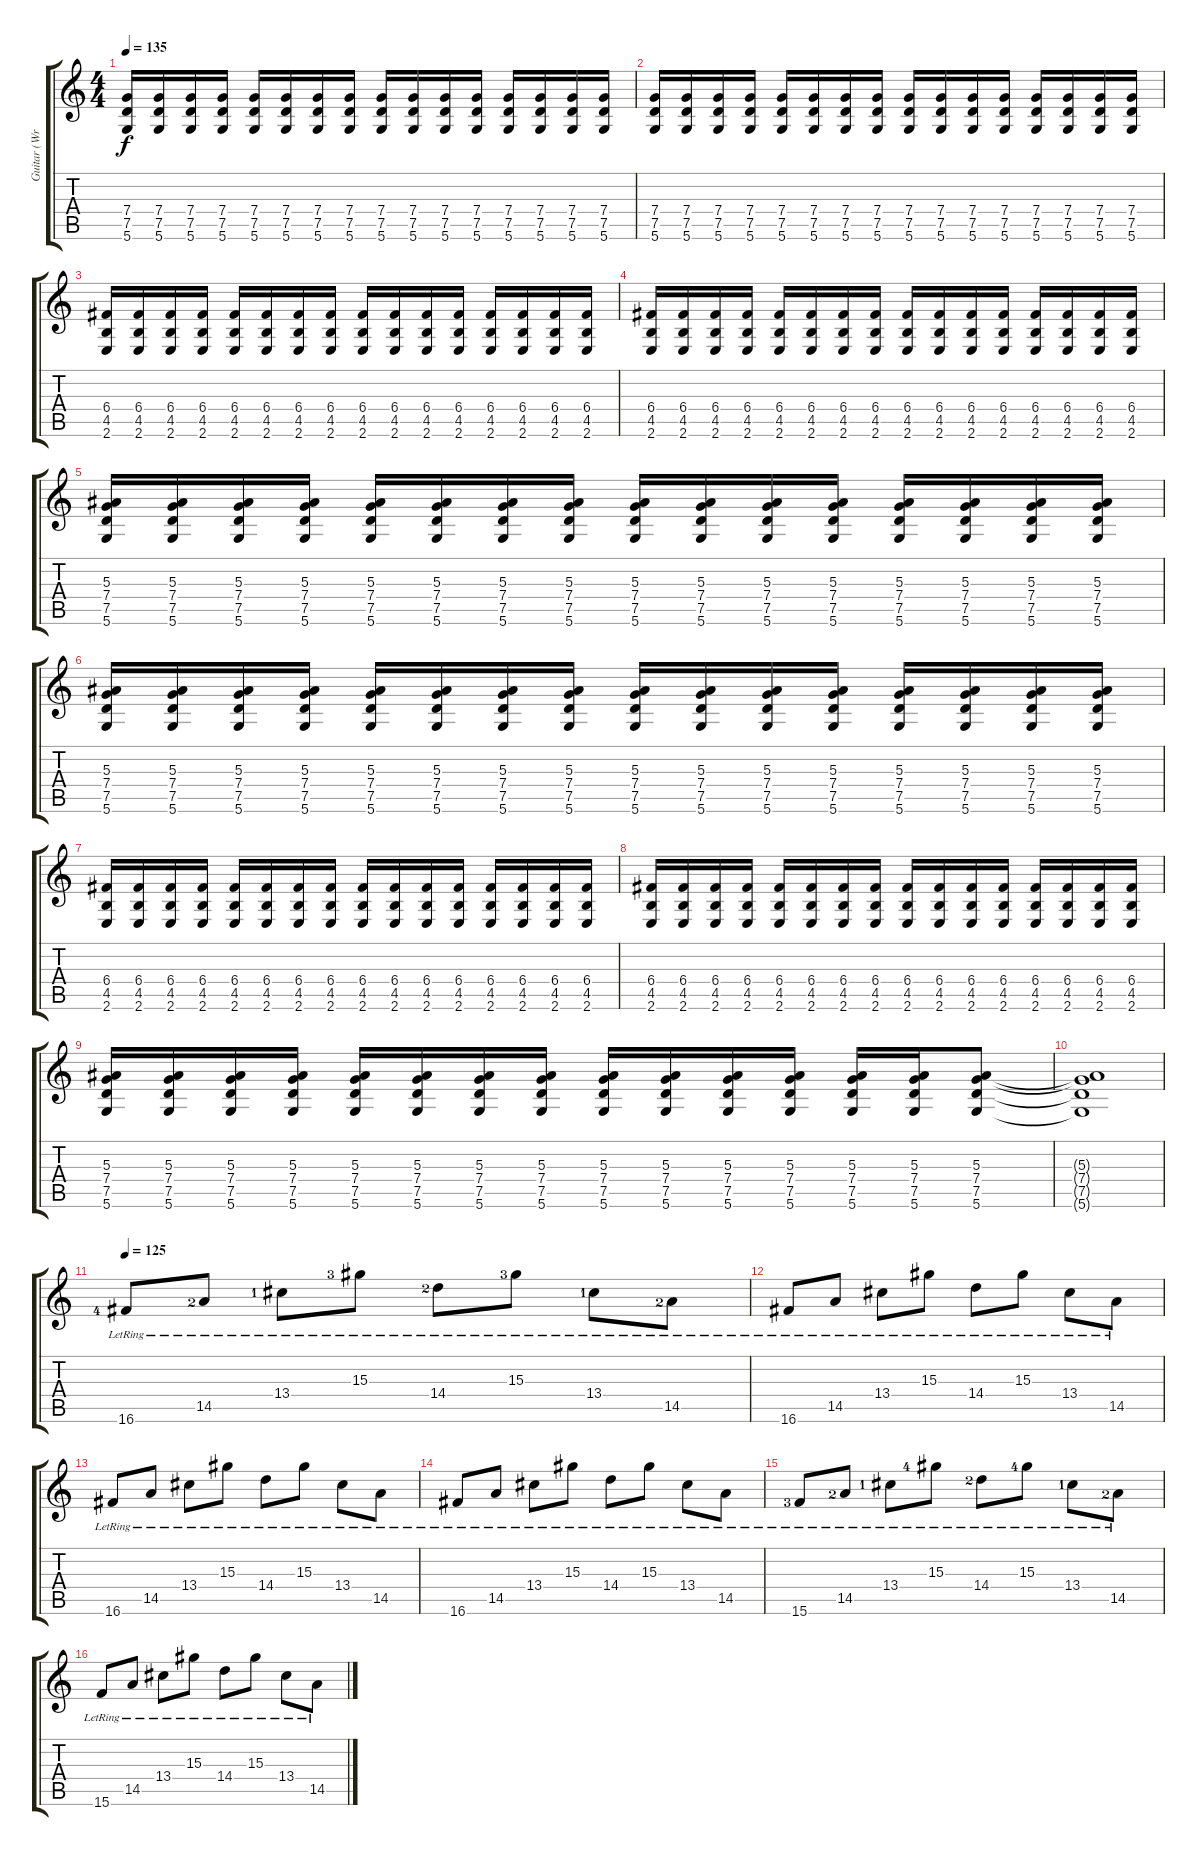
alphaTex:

\track ("Guitar (Wredhe/Huss)" "Guitar (Wr") {instrument distortionguitar}
\staff {score tabs}
\tuning (D4 A3 F3 C3 G2 D2) {hide}
\ts (4 4)
\tempo 135
\clef g2
\ks c
(7.4 7.5 5.6).16{dy f} (7.4 7.5 5.6).16 (7.4 7.5 5.6).16 (7.4 7.5 5.6).16 (7.4 7.5 5.6).16 (7.4 7.5 5.6).16 (7.4 7.5 5.6).16 (7.4 7.5 5.6).16 (7.4 7.5 5.6).16 (7.4 7.5 5.6).16 (7.4 7.5 5.6).16 (7.4 7.5 5.6).16 (7.4 7.5 5.6).16 (7.4 7.5 5.6).16 (7.4 7.5 5.6).16 (7.4 7.5 5.6).16 |
(7.4 7.5 5.6).16 (7.4 7.5 5.6).16 (7.4 7.5 5.6).16 (7.4 7.5 5.6).16 (7.4 7.5 5.6).16 (7.4 7.5 5.6).16 (7.4 7.5 5.6).16 (7.4 7.5 5.6).16 (7.4 7.5 5.6).16 (7.4 7.5 5.6).16 (7.4 7.5 5.6).16 (7.4 7.5 5.6).16 (7.4 7.5 5.6).16 (7.4 7.5 5.6).16 (7.4 7.5 5.6).16 (7.4 7.5 5.6).16 |
(6.4 4.5 2.6).16 (6.4 4.5 2.6).16 (6.4 4.5 2.6).16 (6.4 4.5 2.6).16 (6.4 4.5 2.6).16 (6.4 4.5 2.6).16 (6.4 4.5 2.6).16 (6.4 4.5 2.6).16 (6.4 4.5 2.6).16 (6.4 4.5 2.6).16 (6.4 4.5 2.6).16 (6.4 4.5 2.6).16 (6.4 4.5 2.6).16 (6.4 4.5 2.6).16 (6.4 4.5 2.6).16 (6.4 4.5 2.6).16 |
(6.4 4.5 2.6).16 (6.4 4.5 2.6).16 (6.4 4.5 2.6).16 (6.4 4.5 2.6).16 (6.4 4.5 2.6).16 (6.4 4.5 2.6).16 (6.4 4.5 2.6).16 (6.4 4.5 2.6).16 (6.4 4.5 2.6).16 (6.4 4.5 2.6).16 (6.4 4.5 2.6).16 (6.4 4.5 2.6).16 (6.4 4.5 2.6).16 (6.4 4.5 2.6).16 (6.4 4.5 2.6).16 (6.4 4.5 2.6).16 |
(5.3 7.4 7.5 5.6).16 (5.3 7.4 7.5 5.6).16 (5.3 7.4 7.5 5.6).16 (5.3 7.4 7.5 5.6).16 (5.3 7.4 7.5 5.6).16 (5.3 7.4 7.5 5.6).16 (5.3 7.4 7.5 5.6).16 (5.3 7.4 7.5 5.6).16 (5.3 7.4 7.5 5.6).16 (5.3 7.4 7.5 5.6).16 (5.3 7.4 7.5 5.6).16 (5.3 7.4 7.5 5.6).16 (5.3 7.4 7.5 5.6).16 (5.3 7.4 7.5 5.6).16 (5.3 7.4 7.5 5.6).16 (5.3 7.4 7.5 5.6).16 |
(5.3 7.4 7.5 5.6).16 (5.3 7.4 7.5 5.6).16 (5.3 7.4 7.5 5.6).16 (5.3 7.4 7.5 5.6).16 (5.3 7.4 7.5 5.6).16 (5.3 7.4 7.5 5.6).16 (5.3 7.4 7.5 5.6).16 (5.3 7.4 7.5 5.6).16 (5.3 7.4 7.5 5.6).16 (5.3 7.4 7.5 5.6).16 (5.3 7.4 7.5 5.6).16 (5.3 7.4 7.5 5.6).16 (5.3 7.4 7.5 5.6).16 (5.3 7.4 7.5 5.6).16 (5.3 7.4 7.5 5.6).16 (5.3 7.4 7.5 5.6).16 |
(6.4 4.5 2.6).16 (6.4 4.5 2.6).16 (6.4 4.5 2.6).16 (6.4 4.5 2.6).16 (6.4 4.5 2.6).16 (6.4 4.5 2.6).16 (6.4 4.5 2.6).16 (6.4 4.5 2.6).16 (6.4 4.5 2.6).16 (6.4 4.5 2.6).16 (6.4 4.5 2.6).16 (6.4 4.5 2.6).16 (6.4 4.5 2.6).16 (6.4 4.5 2.6).16 (6.4 4.5 2.6).16 (6.4 4.5 2.6).16 |
(6.4 4.5 2.6).16 (6.4 4.5 2.6).16 (6.4 4.5 2.6).16 (6.4 4.5 2.6).16 (6.4 4.5 2.6).16 (6.4 4.5 2.6).16 (6.4 4.5 2.6).16 (6.4 4.5 2.6).16 (6.4 4.5 2.6).16 (6.4 4.5 2.6).16 (6.4 4.5 2.6).16 (6.4 4.5 2.6).16 (6.4 4.5 2.6).16 (6.4 4.5 2.6).16 (6.4 4.5 2.6).16 (6.4 4.5 2.6).16 |
(5.3 7.4 7.5 5.6).16 (5.3 7.4 7.5 5.6).16 (5.3 7.4 7.5 5.6).16 (5.3 7.4 7.5 5.6).16 (5.3 7.4 7.5 5.6).16 (5.3 7.4 7.5 5.6).16 (5.3 7.4 7.5 5.6).16 (5.3 7.4 7.5 5.6).16 (5.3 7.4 7.5 5.6).16 (5.3 7.4 7.5 5.6).16 (5.3 7.4 7.5 5.6).16 (5.3 7.4 7.5 5.6).16 (5.3 7.4 7.5 5.6).16 (5.3 7.4 7.5 5.6).16 (5.3 7.4 7.5 5.6).8 |
(5.3{t} 7.4{t} 7.5{t} 5.6{t}).1 |
\tempo 125
16.6{lr lf 5}.8{instrument acousticguitarnylon} 14.5{lr lf 3}.8 13.4{lr lf 2}.8 15.3{lr lf 4}.8 14.4{lr lf 3}.8 15.3{lr lf 4}.8 13.4{lr lf 2}.8 14.5{lr lf 3}.8 |
16.6{lr}.8 14.5{lr}.8 13.4{lr}.8 15.3{lr}.8 14.4{lr}.8 15.3{lr}.8 13.4{lr}.8 14.5{lr}.8 |
16.6{lr}.8 14.5{lr}.8 13.4{lr}.8 15.3{lr}.8 14.4{lr}.8 15.3{lr}.8 13.4{lr}.8 14.5{lr}.8 |
16.6{lr}.8 14.5{lr}.8 13.4{lr}.8 15.3{lr}.8 14.4{lr}.8 15.3{lr}.8 13.4{lr}.8 14.5{lr}.8 |
15.6{lr lf 4}.8 14.5{lr lf 3}.8 13.4{lr lf 2}.8 15.3{lr lf 5}.8 14.4{lr lf 3}.8 15.3{lr lf 5}.8 13.4{lr lf 2}.8 14.5{lr lf 3}.8 |
15.6{lr}.8 14.5{lr}.8 13.4{lr}.8 15.3{lr}.8 14.4{lr}.8 15.3{lr}.8 13.4{lr}.8 14.5{lr}.8
